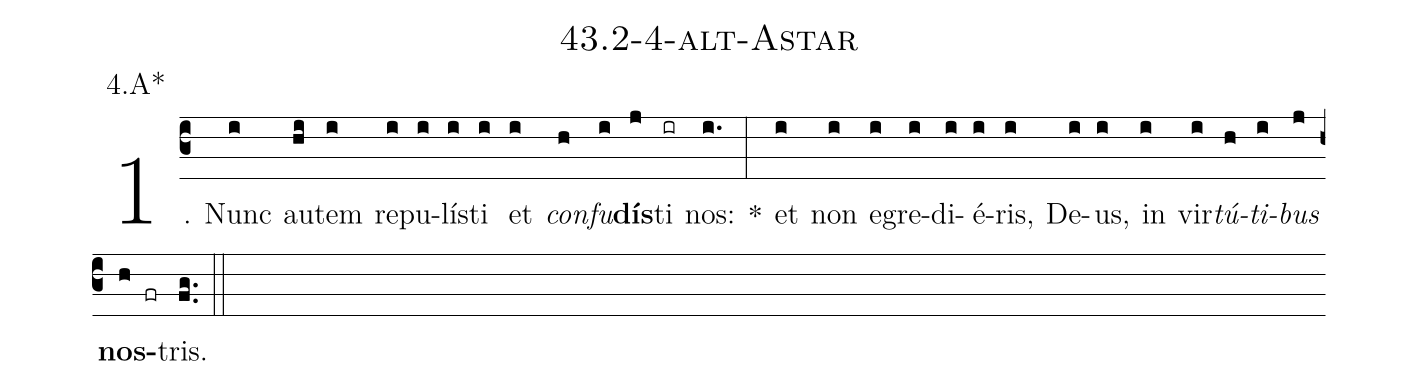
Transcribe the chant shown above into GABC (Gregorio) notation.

name: 43.2-4-alt-Astar;
annotation: 4.A*;
%%
(c3)1. Nunc(i) au(hi)tem(i) re(i)pu(i)lís(i)ti(i) et(i) <i>con</i>(h)<i>fu</i>(i)<b>dís</b>(j)ti(ir) nos:(i.) *(:) et(i) non(i) e(i)gre(i)di(i)é(i)ris,(i) De(i)us,(i) in(i) vir(i)<i>tú</i>(h)<i>ti</i>(i)<i>bus</i>(j) <b>nos</b>(h fr)tris.(fg..) (::)
